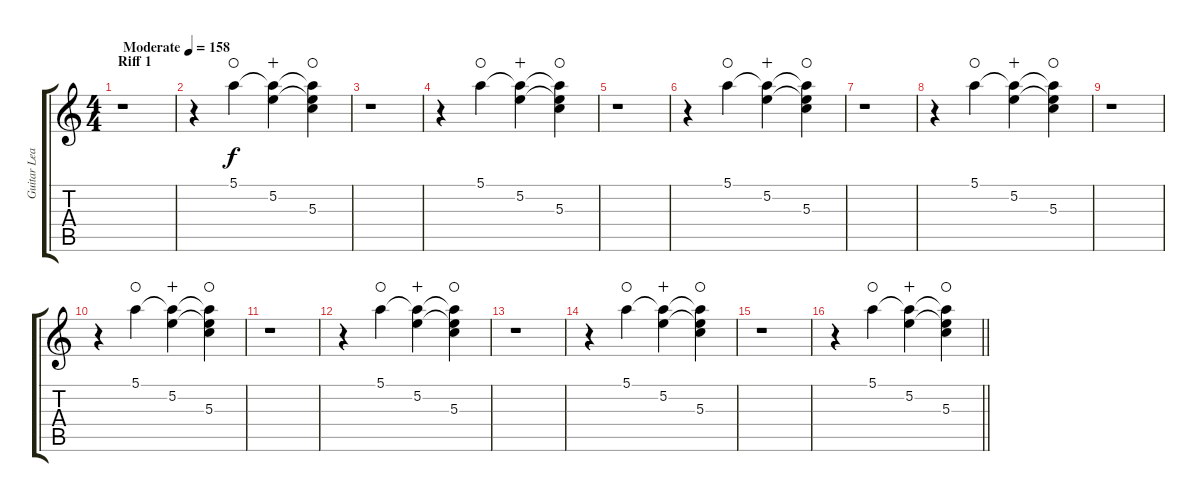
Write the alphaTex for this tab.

\track ("Guitar Lead" "Guitar Lea") {instrument distortionguitar}
\staff {score tabs}
\tuning (E4 B3 G3 D3 A2 E2) {hide}
\ts (4 4)
\section ("" "Riff 1")
\tempo (158 "Moderate")
\clef g2
\ks c
r.1{dy f instrument distortionguitar} |
r.4 5.1.4{waho} (5.1{t} 5.2).4{wahc} (5.1{t} 5.2{t} 5.3).4{waho} |
r.1 |
r.4 5.1.4{waho} (5.1{t} 5.2).4{wahc} (5.1{t} 5.2{t} 5.3).4{waho} |
r.1 |
r.4 5.1.4{waho} (5.1{t} 5.2).4{wahc} (5.1{t} 5.2{t} 5.3).4{waho} |
r.1 |
r.4 5.1.4{waho} (5.1{t} 5.2).4{wahc} (5.1{t} 5.2{t} 5.3).4{waho} |
r.1 |
r.4 5.1.4{waho} (5.1{t} 5.2).4{wahc} (5.1{t} 5.2{t} 5.3).4{waho} |
r.1 |
r.4 5.1.4{waho} (5.1{t} 5.2).4{wahc} (5.1{t} 5.2{t} 5.3).4{waho} |
r.1 |
r.4 5.1.4{waho} (5.1{t} 5.2).4{wahc} (5.1{t} 5.2{t} 5.3).4{waho} |
r.1 |
\barLineRight lightlight
r.4 5.1.4{waho} (5.1{t} 5.2).4{wahc} (5.1{t} 5.2{t} 5.3).4{waho}
